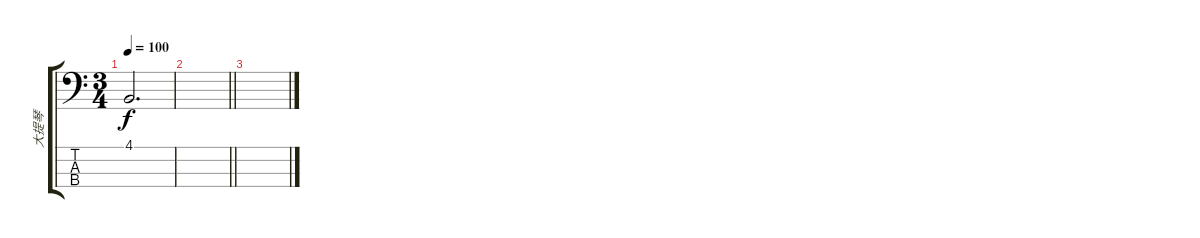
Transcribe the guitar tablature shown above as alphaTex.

\track ("大提琴" "大提琴") {instrument stringensemble2}
\staff {score tabs}
\tuning (G2 D2 A1 E1) {hide}
\ts (3 4)
\tempo 100
\clef f4
\ks c
4.1{t}.2{d dy f} |
\barLineRight lightlight
|
\section ("" "")
